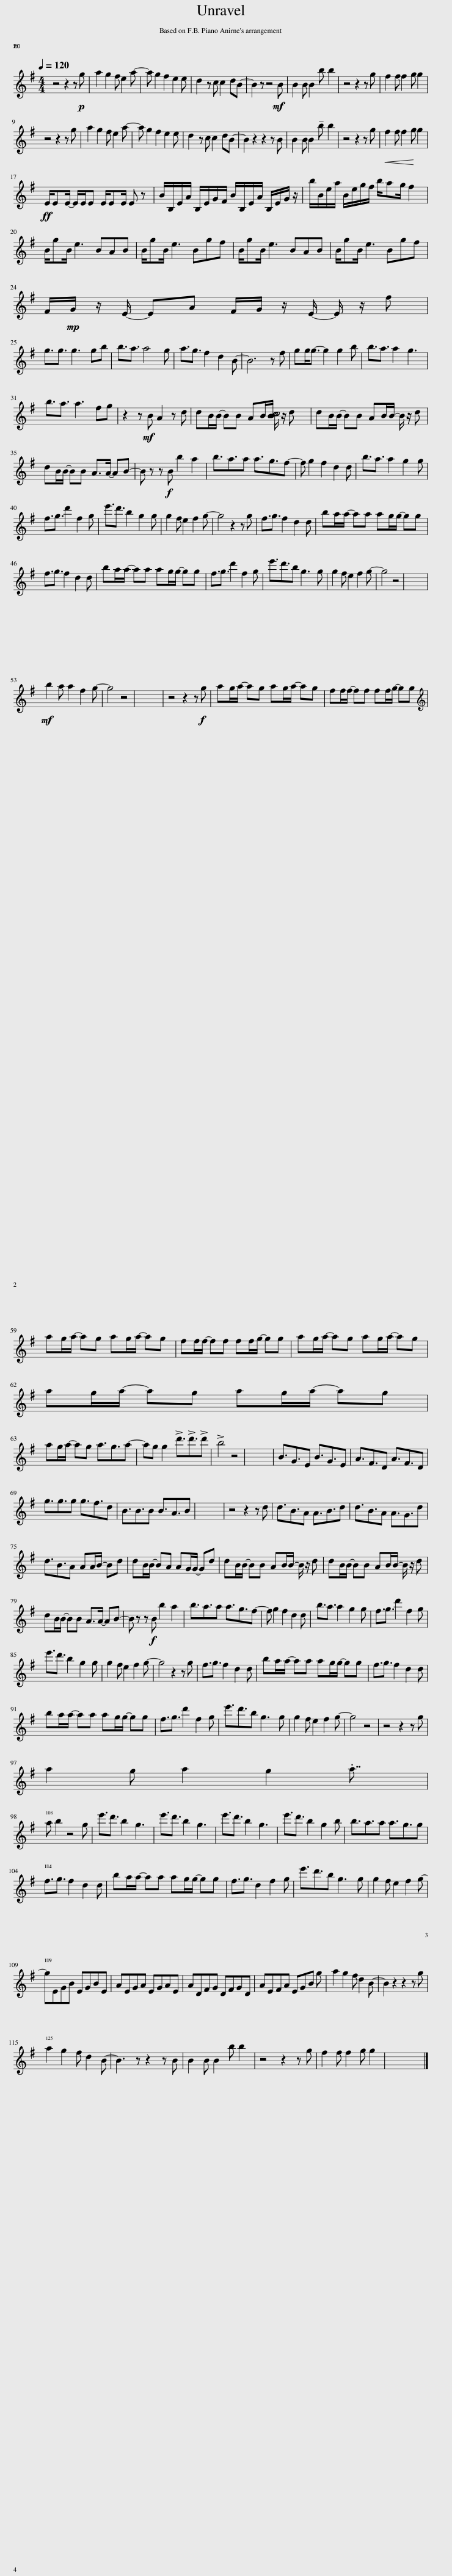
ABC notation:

X:1
%%score ( 1 2 )
L:1/8
Q:1/4=120
M:4/4
I:linebreak $
K:none
V:1 treble transpose=-9
V:2 treble transpose="-9 "
V:1
[K:G] z4 z2 z!p! g | a2 g2 f e2 a- | a g2 f2 e2 e | d2 z c c2 dB- | B2 z z4!mf! B | %5
 B2 B B2 b b2 | z4 z2 z g | f2 f f2 g g2 |$ z4 z2 z g | a2 g2 f e2 a- | %10
 a g2 f2 e2 e | d2 z c c2 dB- | B2 z2 z2 z B | B2 B B2 !tenuto!b b2 | z4 z2 z g | %15
!<(! f2 f f2 g!<)! g2 |$!ff! E/EE/- E/E/E E/EE/ E z | B/B,/E/A/ B,/E/G/F/ B/B,/E/A/ B,/E/G/ z/ | b/B/e/a/ B/e/g/f/ b/ag/ f2 |$ B/gB/ e3 BAB | %20
 B/gB/ e3 Bgf | B/gB/ e3 BAB | B/gB/ e3 Bgf |$ F/!mp!G/ z/ E/- EA F/G/ z/ E/- E/ z/ f |$ g3/2g3/2 g3 gb | %25
 b3/2a3/2 a4 g | a3/2g3/2 f2 d2 B- | B6 z f | gg<g- g2 g2 b | b3/2a3/2 a2 g3 |$ %30
 b3/2a3/2 a3 fg | z2 z!mf! B A2 z d | dB/B/- BB AB/[Bc]/ z/ d x/ | dB/B/- BB AB/B/- B/ z/ d |$ dB/B/- BB A>A- AB- | %35
 B z z!f! B b2 a2 | b3/2a3/2a a3/2g3/2f- | f g2 f2 d2 d | b3/2a3/2 a2 g2 g |$ f3/2g3/2 d'2 f2 g | %40
 e'3/2d'3/2 b2 g2 g | g2 f e2 f2 g- | g4 z2 z g | f3/2g3/2 f2 d2 d | ba/a/- aa ag/g/- gg |$ %45
 f3/2g3/2 f2 d2 d | ba/a/- aa ag/g/- gg | f3/2g3/2 d'2 f2 g | e'3/2d'3/2b g3 g | g2 f e2 f2 g- | %50
 g4 z4 | x8 |$!mf! b2 a a2 f2 g- | g4 z4 | x8 | %55
 z4 z2 z!f! g | ag/a/- ag ag/a/- ag | ff/f/- ff ff/g/- gg |$[K:treble] ag/a/- ag ag/a/- ag | ff/f/- ff ff/g/- gg | %60
 ag/a/- ag ag/a/- ag |$ ag/a/- ag ag/a/- ag |$ ag/a/- ag a3/2g3/2a- | ag g2 !>!d'3/2!>!d'3/2!>!d' | !>!b4 z4 | %65
 x8 | B3/2G3/2E B3/2G3/2E | A3/2F3/2D A3/2F3/2D |$ g3/2g3/2g g3/2f3/2d | B3/2B3/2B B3/2A3/2B | %70
 x8 | z4 z2 z d | d3/2B3/2A A3/2B3/2d | d3/2B3/2A A3/2G3/2d |$ d3/2B3/2A AA/B/- Bd | %75
 dB/B/- BA AG/G/- Gd | dB/B/- BB AB/B/- B/ z/ d | dB/B/- BB AB/B/- B/ z/ d |$ dB/B/- BB A>A- AB- | B z z!f! B b2 a2 | %80
 b3/2a3/2a a3/2g3/2f- | f g2 f2 d2 d | b3/2a3/2 a2 g2 g | f3/2g3/2 d'2 f2 g |$ e'3/2d'3/2 b2 g2 g | %85
 g2 f e2 f2 g- | g4 z2 z g | f3/2g3/2 f2 d2 d | ba/a/- aa ag/g/- gg | f3/2g3/2 f2 d2 d |$ %90
 ba/a/- aa ag/g/- gg | f3/2g3/2 d'2 f2 g | e'3/2d'3/2b g3 g | g2 f e2 f2 g- | g4 z4 | %95
 z4 z2 z g |$ a2 g a2 g2 .a7/4 |$ a b2 z4 g | e'3/2d'3/2 b2 g3 | e'3/2d'3/2 b2 g3 | %100
 e'3/2d'3/2 b2 g3 | e'3/2d'3/2 b2 g2 b | b3/2a3/2a a3/2g3/2g |$ f3/2g3/2 f2 d2 d | ba/a/- aa ag/g/- gg | %105
 f3/2g3/2 d2 f2 g | e'3/2d'3/2b g3 g | g2 f e2 f2 g- |$ gEGB EGBE | AEGA EGAE | %110
 ADFG DFGD | AEFA EGB g | a2 g2 f d2 B- | B2 z2 z2 z g |$ a2 g2 f d2 B- | %115
 B3 z z2 z B | B2 B B2 b b2 | z4 z2 z g | f2 f f2 g g2 | x8 |] %120
V:2
[K:G] x8 | x8 | x8 | x8 | x8 | %5
 x8 | x8 | x8 |$ x8 | x8 | %10
 x8 | x8 | x8 | x8 | x8 | %15
 x8 |$ x8 | x8 | x8 |$ x8 | %20
 x8 | x8 | x8 |$ x8 |$ x8 | %25
 x8 | x8 | x8 | x8 | x8 |$ %30
 x8 | x8 | x11/2 [Bc]/ x2 | x8 |$ x8 | %35
 x8 | x8 | x8 | x8 |$ x8 | %40
 x8 | x8 | x8 | x8 | x8 |$ %45
 x8 | x8 | x8 | x8 | x8 | %50
 x8 | x8 |$ x8 | x8 | x8 | %55
 x8 | x8 | x8 |$[K:treble] x8 | x8 | %60
 x8 |$ x8 |$ x8 | x8 | x8 | %65
 x8 | x8 | x8 |$ x8 | x8 | %70
 x8 | x8 | x8 | x8 |$ x8 | %75
 x8 | x8 | x8 |$ x8 | x8 | %80
 x8 | x8 | x8 | x8 |$ x8 | %85
 x8 | x8 | x8 | x8 | x8 |$ %90
 x8 | x8 | x8 | x8 | x8 | %95
 x8 |$ x35/4 |$ x8 | x8 | x8 | %100
 x8 | x8 | x8 |$ x8 | x8 | %105
 x8 | x8 | x8 |$ x8 | x8 | %110
 x8 | x8 | x8 | x8 |$ x8 | %115
 x8 | x8 | x8 | x8 | x8 |] %120
